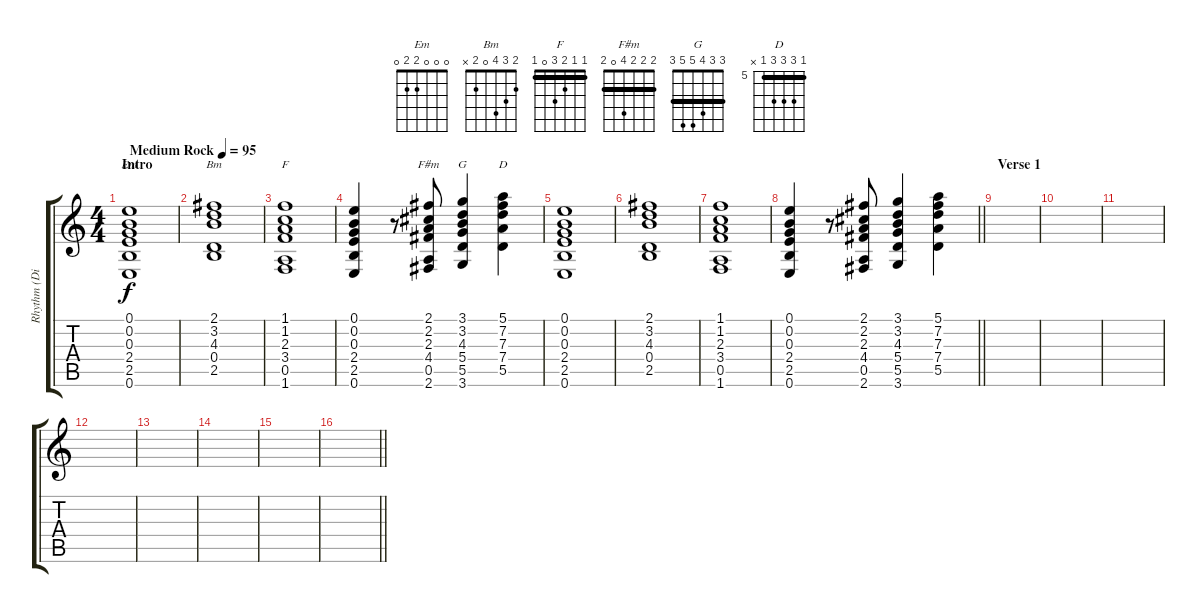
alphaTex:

\track ("Rhythm (Distorted)" "Rhythm (Di") {solo instrument distortionguitar}
\staff {score tabs}
\tuning (E4 B3 G3 D3 A2 E2) {hide}
\chord ("Em" 0 0 0 2 2 0)
\chord ("Bm" 2 3 4 0 2 x)
\chord ("F" 1 1 2 3 0 1) {barre 1}
\chord ("F#m" 2 2 2 4 0 2) {barre 2}
\chord ("G" 3 3 4 5 5 3) {barre 3}
\chord ("D" 5 7 7 7 5 x) {firstfret 5 barre 5}
\ts (4 4)
\section ("" "Intro")
\tempo (95 "Medium Rock")
\clef g2
\ks c
(0.1 0.2 0.3 2.4 2.5 0.6).1{ch "Em" dy f instrument distortionguitar} |
(2.1 3.2 4.3 0.4 2.5).1{ch "Bm"} |
(1.1 1.2 2.3 3.4 0.5 1.6).1{ch "F"} |
(0.1 0.2 0.3 2.4 2.5 0.6).4 r.8 (2.1 2.2 2.3 4.4 0.5 2.6).8{ch "F#m"} (3.1 3.2 4.3 5.4 5.5 3.6).4{ch "G"} (5.1 7.2 7.3 7.4 5.5).4{ch "D"} |
(0.1 0.2 0.3 2.4 2.5 0.6).1 |
(2.1 3.2 4.3 0.4 2.5).1 |
(1.1 1.2 2.3 3.4 0.5 1.6).1 |
\barLineRight lightlight
(0.1 0.2 0.3 2.4 2.5 0.6).4 r.8 (2.1 2.2 2.3 4.4 0.5 2.6).8 (3.1 3.2 4.3 5.4 5.5 3.6).4 (5.1 7.2 7.3 7.4 5.5).4 |
\section ("" "Verse 1")
|
|
|
|
|
|
|
\barLineRight lightlight
